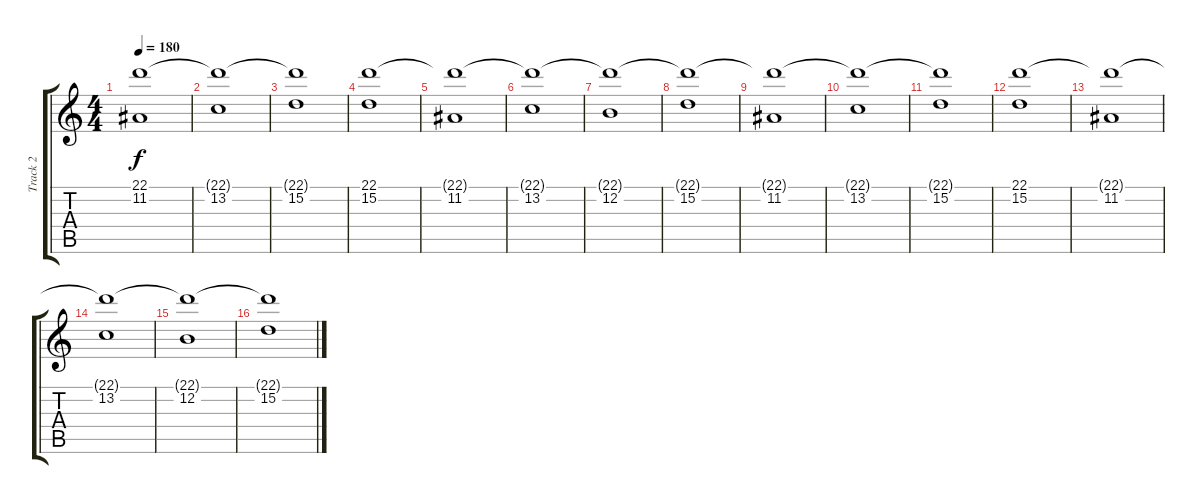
\track ("Track 2" "Track 2") {instrument pad8sweep}
\staff {score tabs}
\tuning (E4 B3 G3 D3 A2 E2) {hide}
\ts (4 4)
\tempo 180
\clef g2
\ks c
(22.1{t} 11.2).1{dy f} |
(22.1{t} 13.2).1 |
(22.1{t} 15.2).1 |
(22.1 15.2).1 |
(22.1{t} 11.2).1 |
(22.1{t} 13.2).1 |
(22.1{t} 12.2).1 |
(22.1{t} 15.2).1 |
(22.1{t} 11.2).1 |
(22.1{t} 13.2).1 |
(22.1{t} 15.2).1 |
(22.1 15.2).1 |
(22.1{t} 11.2).1 |
(22.1{t} 13.2).1 |
(22.1{t} 12.2).1 |
(22.1{t} 15.2).1
